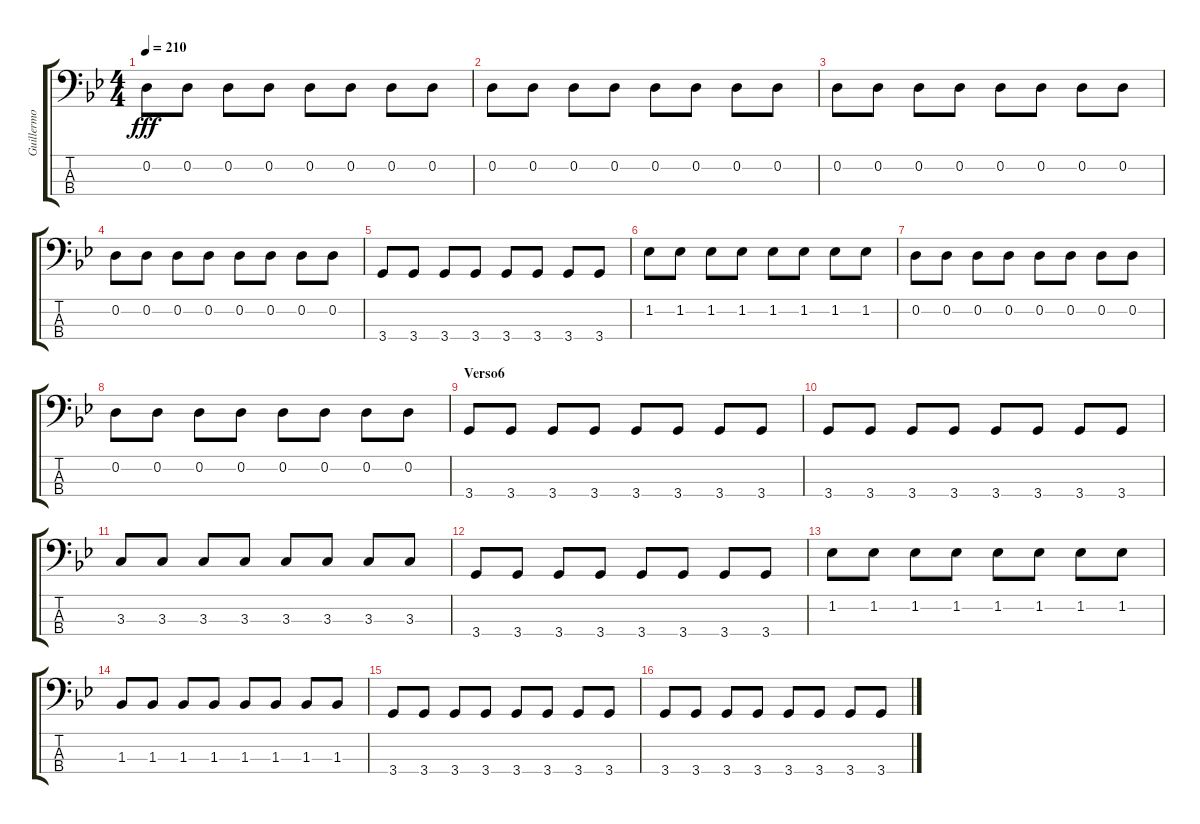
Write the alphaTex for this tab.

\track ("Guillermo Sanchez" "Guillermo ") {instrument electricbassfinger}
\staff {score tabs}
\tuning (G2 D2 A1 E1) {hide}
\ts (4 4)
\tempo 210
\clef f4
\ks gminor
0.2.8{dy fff} 0.2.8 0.2.8 0.2.8 0.2.8 0.2.8 0.2.8 0.2.8 |
0.2.8 0.2.8 0.2.8 0.2.8 0.2.8 0.2.8 0.2.8 0.2.8 |
0.2.8 0.2.8 0.2.8 0.2.8 0.2.8 0.2.8 0.2.8 0.2.8 |
0.2.8 0.2.8 0.2.8 0.2.8 0.2.8 0.2.8 0.2.8 0.2.8 |
3.4.8 3.4.8 3.4.8 3.4.8 3.4.8 3.4.8 3.4.8 3.4.8 |
1.2.8 1.2.8 1.2.8 1.2.8 1.2.8 1.2.8 1.2.8 1.2.8 |
0.2.8 0.2.8 0.2.8 0.2.8 0.2.8 0.2.8 0.2.8 0.2.8 |
0.2.8 0.2.8 0.2.8 0.2.8 0.2.8 0.2.8 0.2.8 0.2.8 |
\section ("" "Verso6")
3.4.8 3.4.8 3.4.8 3.4.8 3.4.8 3.4.8 3.4.8 3.4.8 |
3.4.8 3.4.8 3.4.8 3.4.8 3.4.8 3.4.8 3.4.8 3.4.8 |
3.3.8 3.3.8 3.3.8 3.3.8 3.3.8 3.3.8 3.3.8 3.3.8 |
3.4.8 3.4.8 3.4.8 3.4.8 3.4.8 3.4.8 3.4.8 3.4.8 |
1.2.8 1.2.8 1.2.8 1.2.8 1.2.8 1.2.8 1.2.8 1.2.8 |
1.3.8 1.3.8 1.3.8 1.3.8 1.3.8 1.3.8 1.3.8 1.3.8 |
3.4.8 3.4.8 3.4.8 3.4.8 3.4.8 3.4.8 3.4.8 3.4.8 |
3.4.8 3.4.8 3.4.8 3.4.8 3.4.8 3.4.8 3.4.8 3.4.8
